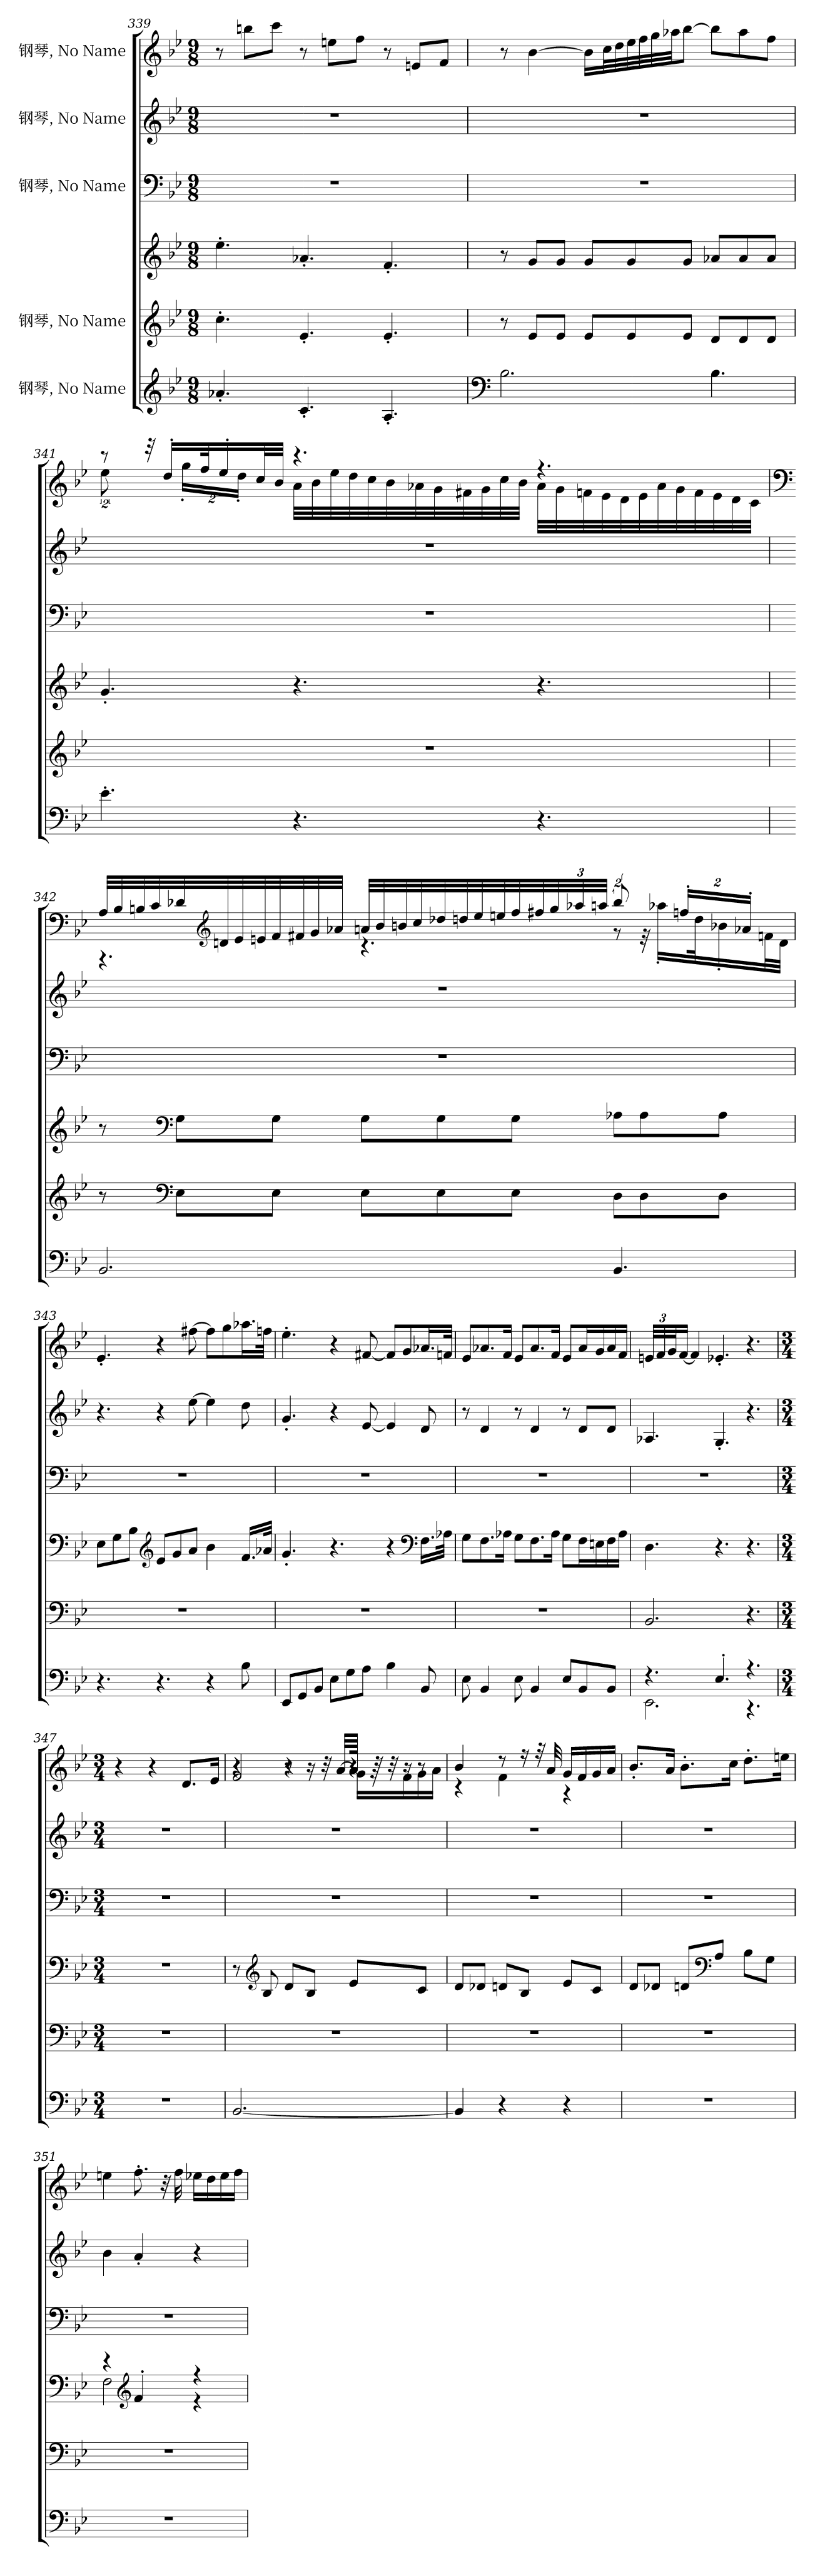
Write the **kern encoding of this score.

**kern	**kern	**kern	**kern	**kern	**kern
*part5	*part4	*part4	*part3	*part2	*part1
*staff6	*staff5	*staff4	*staff3	*staff2	*staff1
*I"钢琴, No Name	*I"钢琴, No Name	*	*I"钢琴, No Name	*I"钢琴, No Name	*I"钢琴, No Name
*clefG2	*clefG2	*clefG2	*clefF4	*clefG2	*clefG2
*k[b-e-]	*k[b-e-]	*k[b-e-]	*k[b-e-]	*k[b-e-]	*k[b-e-]
*M9/8	*M9/8	*M9/8	*M9/8	*M9/8	*M9/8
*MM45	*MM45	*MM45	*MM45	*MM45	*MM45
=339	=339	=339	=339	=339	=339
4.a-X'/	4.cc'\	4.ee-'\	8%9r	8%9r	8r
.	.	.	.	.	8bbn\L
.	.	.	.	.	8ccc\J
4.c'/	4.e-'/	4.a-X'/	.	.	8r
.	.	.	.	.	8een\L
.	.	.	.	.	8ff\J
4.A'/	4.e-'/	4.f'/	.	.	8r
.	.	.	.	.	8en/L
.	.	.	.	.	8f/J
!!LO:PB:g=z
=340	=340	=340	=340	=340	=340
*clefF4	*	*	*	*	*
*	*	*	*	*	*MM45
2.B-\	8r	8r	8%9r	8%9r	8r
.	8e-/L	8g/L	.	.	[4b-\
.	8e-/J	8g/J	.	.	.
.	8e-/L	8g/L	.	.	16b-\LL]
.	.	.	.	.	32cc\L
.	.	.	.	.	32dd\
.	8e-/	8g/	.	.	32ee-\
.	.	.	.	.	32ff\
.	.	.	.	.	32gg\
*	*	*	*	*	*MM43
.	.	.	.	.	32aa-X\JJ
.	8e-/J	8g/J	.	.	[8bb-\J
4.B-\	8d/L	8a-X/L	.	.	8bb-\L]
.	8d/	8a-/	.	.	8aa-\
.	8d/J	8a-/J	.	.	8ff\J
!!LO:LB:g=z
=341	=341	=341	=341	=341	=341
*	*	*	*	*	*^
4.e-'\	8%9r	4.g'/	8%9r	8%9r	8r	16%3ee-\
.	.	.	.	.	32r	.
.	.	.	.	.	16dd'/LL	.
.	.	.	.	.	.	32%3gg'\L
.	.	.	.	.	32ff/K	.
.	.	.	.	.	16ee-'/	.
.	.	.	.	.	.	32%3dd'\J
.	.	.	.	.	32cc/L	.
.	.	.	.	.	32b-/JJJ	.
4.r	.	4.r	.	.	4.r	32a\LLL
.	.	.	.	.	.	32b-\
.	.	.	.	.	.	32ee-\
.	.	.	.	.	.	32dd\
.	.	.	.	.	.	32cc\
.	.	.	.	.	.	32b-\
.	.	.	.	.	.	32a-X\
.	.	.	.	.	.	32g\
.	.	.	.	.	.	32f#X\
.	.	.	.	.	.	32g\
.	.	.	.	.	.	32cc\
.	.	.	.	.	.	32b-\JJJ
4.r	.	4.r	.	.	4.r	32a-\LLL
.	.	.	.	.	.	32g\
.	.	.	.	.	.	32fn\
.	.	.	.	.	.	32e-\
.	.	.	.	.	.	32d\
.	.	.	.	.	.	32e-\
.	.	.	.	.	.	32a-\
.	.	.	.	.	.	32g\
.	.	.	.	.	.	32f\
.	.	.	.	.	.	32e-\
*	*	*	*	*	*MM43	*
.	.	.	.	.	.	32d\
*	*	*	*	*	*MM42	*
.	.	.	.	.	.	32c\JJJ
!!LO:PB:g=z	!!
=342	=342	=342	=342	=342	=342	=342
*	*	*	*	*	*clefF4	*
*	*	*	*	*	*MM45	*
2.BB-/	8r	8r	8%9r	8%9r	32A/LLL	4.r
.	.	.	.	.	32B-/	.
.	.	.	.	.	32Bn/	.
.	.	.	.	.	32c/	.
*	*clefF4	*clefF4	*	*	*	*
.	8E-\L	8G\L	.	.	32d-X/	.
*	*	*	*	*	*clefG2	*
.	.	.	.	.	32dn/	.
.	.	.	.	.	32e-/	.
.	.	.	.	.	32en/	.
.	8E-\J	8G\J	.	.	32f/	.
.	.	.	.	.	32f#X/	.
.	.	.	.	.	32g/	.
.	.	.	.	.	32a-X/JJJ	.
.	8E-\L	8G\L	.	.	32an/LLL	4.r
.	.	.	.	.	32b-/	.
.	.	.	.	.	32bn/	.
.	.	.	.	.	32cc/	.
.	8E-\	8G\	.	.	32dd-X/	.
.	.	.	.	.	32ddn/	.
.	.	.	.	.	32ee-/	.
.	.	.	.	.	32een/	.
.	8E-\J	8G\J	.	.	32ff/	.
.	.	.	.	.	32ff#X/	.
*	*	*	*	*	*Xbrackettup	*
.	.	.	.	.	48gg/	.
.	.	.	.	.	48aa-X/	.
.	.	.	.	.	48aan/JJJ	.
*	*	*	*	*	*brackettup	*
4.BB-/	8D\L	8A-X\L	.	.	16%3bb-/	8r
.	8D\	8A-\	.	.	.	32r
.	.	.	.	.	.	16aa-X'\LL
.	.	.	.	.	32%3ffn'/L	.
.	.	.	.	.	.	32dd\K
.	8D\J	8A-\J	.	.	.	16b-X'\
.	.	.	.	.	32%3a-X'/J	.
*	*	*	*	*	*MM44	*
.	.	.	.	.	.	32fn\L
*	*	*	*	*	*MM38	*
.	.	.	.	.	.	32d\JJJ
*	*	*	*	*	*v	*v
!!LO:LB:g=z
=343	=343	=343	=343	=343	=343
4.r	8%9r	8E-\L	8%9r	4.r	4.e-'/
.	.	8G\	.	.	.
.	.	8B-\J	.	.	.
*	*	*clefG2	*	*	*
4.r	.	8e-/L	.	4r	4r
.	.	8g/	.	.	.
*	*	*	*	*	*MM45
.	.	8a/J	.	[8ee-\	[8ff#X\
4r	.	4b-\	.	4ee-\]	8ff#\L]
.	.	.	.	.	8gg\
8B-\	.	16.f/LL	.	8dd\	16.aa-X\L
.	.	32a-X/JJk	.	.	32ffn\JJk
=344	=344	=344	=344	=344	=344
8EE-/L	8%9r	4.g'/	8%9r	4.g'/	4.ee-'\
8GG/	.	.	.	.	.
8BB-/J	.	.	.	.	.
8E-\L	.	4.r	.	4r	4r
8G\	.	.	.	.	.
*	*	*	*	*	*MM43
8A\J	.	.	.	[8e-/	[8f#X/
4B-\	.	4r	.	4e-/]	8f#/L]
.	.	.	.	.	8g/
*	*	*clefF4	*	*	*
8BB-/	.	16.F\LL	.	8d/	16.a-X/L
.	.	32A-X\JJk	.	.	32fn/JJk
=345	=345	=345	=345	=345	=345
8E-\	8%9r	8G\L	8%9r	8r	8e-/L
4BB-/	.	8.F\	.	4d/	8.a-X/
.	.	16A-X\Jk	.	.	16f/Jk
8E-\	.	8G\L	.	8r	8e-/L
4BB-/	.	8.F\	.	4d/	8.a-/
.	.	16A-\Jk	.	.	16f/Jk
8E-/L	.	8G\L	.	8r	8e-/L
8BB-/	.	16F\L	.	8d/L	16a-/L
.	.	16En\	.	.	16g/
8BB-/J	.	16F\	.	8d/J	16a-/
*	*	*	*	*	*MM40
.	.	16A-\JJ	.	.	16f/JJ
!!LO:PB:g=z
=346	=346	=346	=346	=346	=346
*^	*	*	*	*	*
*	*	*	*	*	*	*Xbrackettup
4.r	2.EE-\	2.BB-/	4.D\	8%9r	4.A-X/	48en/LLL
.	.	.	.	.	.	48f/
.	.	.	.	.	.	48g/J
.	.	.	.	.	.	[16f/JJ
.	.	.	.	.	.	4f/]
4.E-'/	.	.	4.r	.	4.G'/	4.e-X'/
4.r	4.r	4.r	4.r	.	4.r	4.r
*v	*v	*	*	*	*	*
=347	=347	=347	=347	=347	=347
*M3/4	*M3/4	*M3/4	*M3/4	*M3/4	*M3/4
*	*	*	*	*	*MM74
2.r	2.r	2.r	2.r	2.r	4r
.	.	.	.	.	4r
*	*	*	*	*	*MM120
.	.	.	.	.	8.d/L
*	*	*	*	*	*MM118
.	.	.	.	.	16e-/Jk
=348	=348	=348	=348	=348	=348
*	*	*	*	*	*MM120
*	*	*	*	*	*^
*	*	*	*	*	*	*^
[2.BB-/	2.r	8r	2.r	2.r	4r	4r	2f/
*	*	*clefG2	*	*	*	*	*
.	.	8B-/	.	.	.	.	.
.	.	8d/L	.	.	8r	4r	.
.	.	8B-/J	.	.	16r	.	.
*	*	*	*	*	*MM118	*	*
.	.	.	.	.	32r	.	.
*	*	*	*	*	*MM120	*	*
.	.	.	.	.	[32a/LLL	.	.
.	.	8e-/L	.	.	64a/JJJk]	16g\LL	4r
.	.	.	.	.	64r	.	.
.	.	.	.	.	32r	.	.
.	.	.	.	.	16r	16f\	.
.	.	8c/J	.	.	8r	16g\	.
.	.	.	.	.	.	16a\JJ	.
*	*	*	*	*	*v	*v	*v
!!LO:LB:g=z
=349	=349	=349	=349	=349	=349
*	*	*	*	*	*MM120
*	*	*	*	*	*^
4BB-/]	2.r	8d/L	2.r	2.r	4b-/	4r
.	.	8d-X/J	.	.	.	.
4r	.	8dn/L	.	.	8r	4f\
.	.	8B-/J	.	.	16r	.
*	*	*	*	*	*MM118	*
.	.	.	.	.	32r	.
*	*	*	*	*	*MM120	*
.	.	.	.	.	32a/	.
4r	.	8e-/L	.	.	16g/LL	4r
.	.	.	.	.	16f/	.
.	.	8c/J	.	.	16g/	.
.	.	.	.	.	16a/JJ	.
*	*	*	*	*	*v	*v
=350	=350	=350	=350	=350	=350
*	*	*	*	*	*MM120
2.r	2.r	8d/L	2.r	2.r	8.b-'/L
.	.	8d-X/J	.	.	.
.	.	.	.	.	16a/Jk
.	.	8dn/L	.	.	8.b-'\L
*	*	*clefF4	*	*	*
.	.	8A/J	.	.	.
.	.	.	.	.	16cc\Jk
.	.	8B-\L	.	.	8.dd'\L
.	.	8G\J	.	.	.
*	*	*	*	*	*MM116
.	.	.	.	.	16een\Jk
=351	=351	=351	=351	=351	=351
*	*	*^	*	*	*
2.r	2.r	4r	2F\	2.r	4b-\	4een\
*	*	*clefG2	*	*	*	*
.	.	4f'/	.	.	4a'/	8.ff'\
*	*	*	*	*	*	*MM118
.	.	.	.	.	.	32r
*	*	*	*	*	*	*MM120
.	.	.	.	.	.	32ff\
.	.	4r	4r	.	4r	16ee-X\LL
.	.	.	.	.	.	16dd\
.	.	.	.	.	.	16ee-\
.	.	.	.	.	.	16ff\JJ
*	*	*v	*v	*	*	*
=	=	=	=	=	=
*-	*-	*-	*-	*-	*-
